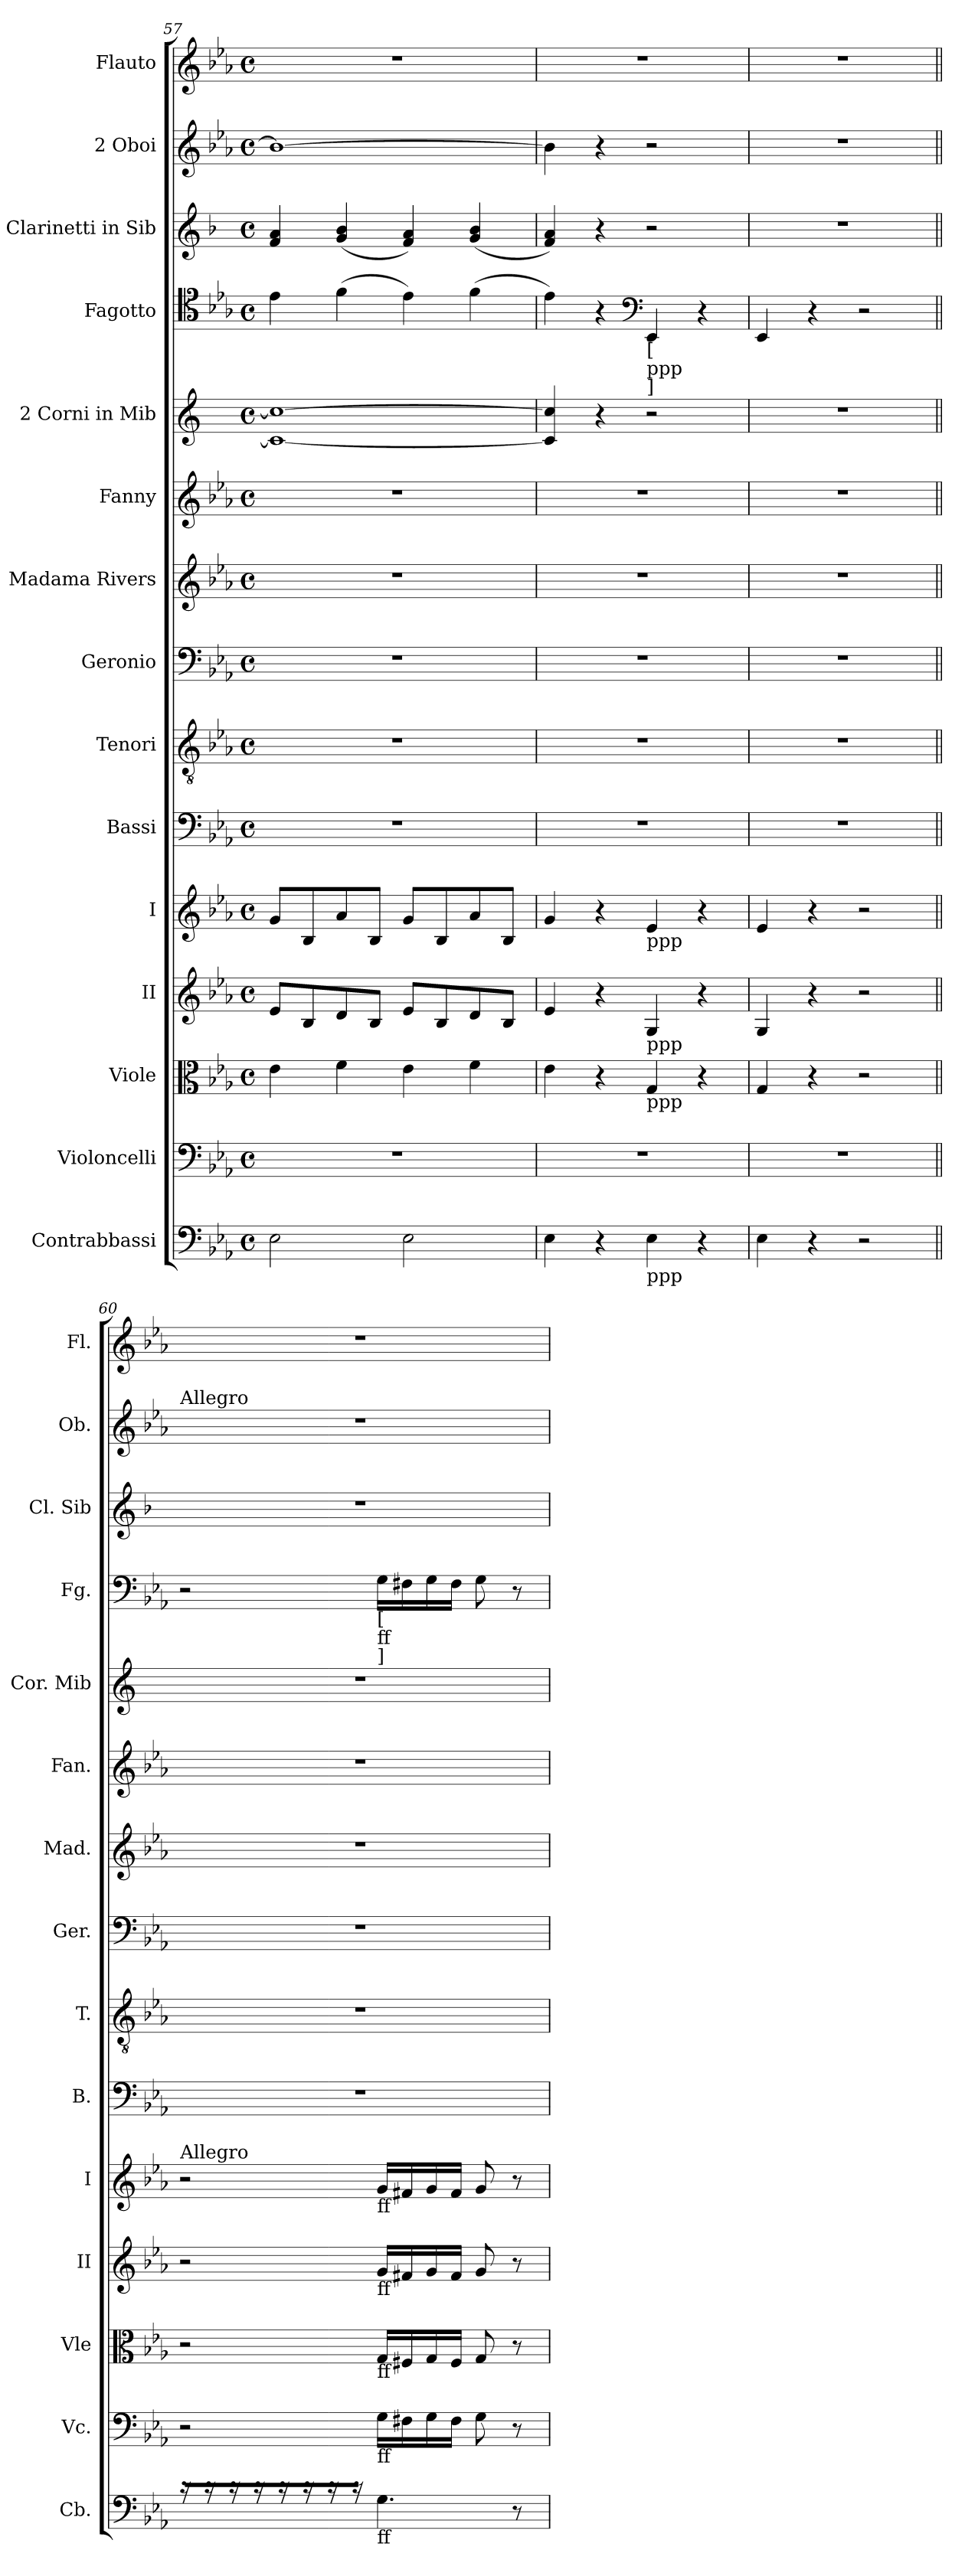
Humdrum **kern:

**kern	**kern	**kern	**kern	**kern	**kern	**kern	**kern	**kern	**kern	**kern	**kern	**kern	**kern	**kern
*part15	*part14	*part13	*part12	*part11	*part10	*part9	*part8	*part7	*part6	*part5	*part4	*part3	*part2	*part1
*staff15	*staff14	*staff13	*staff12	*staff11	*staff10	*staff9	*staff8	*staff7	*staff6	*staff5	*staff4	*staff3	*staff2	*staff1
*I"Contrabbassi	*I"Violoncelli	*I"Viole	*I"II	*I"I	*I"Bassi	*I"Tenori	*I"Geronio	*I"Madama Rivers	*I"Fanny	*I"2 Corni in Mib	*I"Fagotto	*I"2 Clarinetti in Sib	*I"2 Oboi	*I"Flauto
*I'Cb.	*I'Vc.	*I'Vle	*I'II	*I'I	*I'B.	*I'T.	*I'Ger.	*I'Mad.	*I'Fan.	*I'Cor. Mib	*I'Fg.	*I'Cl. Sib	*I'Ob.	*I'Fl.
*clefF4	*clefF4	*clefC3	*clefG2	*clefG2	*clefF4	*clefGv2	*clefF4	*clefG2	*clefG2	*clefG2	*clefC4	*clefG2	*clefG2	*clefG2
*	*	*	*	*	*	*	*	*	*	*	*	*ITrd1c2	*	*
*k[b-e-a-]	*k[b-e-a-]	*k[b-e-a-]	*k[b-e-a-]	*k[b-e-a-]	*k[b-e-a-]	*k[b-e-a-]	*k[b-e-a-]	*k[b-e-a-]	*k[b-e-a-]	*k[]	*k[b-e-a-]	*k[b-e-a-]	*k[b-e-a-]	*k[b-e-a-]
*E-:	*E-:	*E-:	*E-:	*E-:	*E-:	*E-:	*E-:	*E-:	*E-:	*C:	*E-:	*E-:	*E-:	*E-:
*M4/4	*M4/4	*M4/4	*M4/4	*M4/4	*M4/4	*M4/4	*M4/4	*M4/4	*M4/4	*M4/4	*M4/4	*M4/4	*M4/4	*M4/4
*met(c)	*met(c)	*met(c)	*met(c)	*met(c)	*met(c)	*met(c)	*met(c)	*met(c)	*met(c)	*met(c)	*met(c)	*met(c)	*met(c)	*met(c)
=57	=57	=57	=57	=57	=57	=57	=57	=57	=57	=57	=57	=57	=57	=57
2E-\	1r	4e-\	8e-/L	8g/L	1r	1r	1r	1r	1r	1c_ 1cc_	4e-\	4e-/ 4g/	1b-_	1r
.	.	.	8B-/	8B-/	.	.	.	.	.	.	.	.	.	.
.	.	4f\	8d/	8a-/	.	.	.	.	.	.	(>4f\	(<4f/ 4a-/	.	.
.	.	.	8B-/J	8B-/J	.	.	.	.	.	.	.	.	.	.
2E-\	.	4e-\	8e-/L	8g/L	.	.	.	.	.	.	4e-\)	4e-/ 4g/)	.	.
.	.	.	8B-/	8B-/	.	.	.	.	.	.	.	.	.	.
.	.	4f\	8d/	8a-/	.	.	.	.	.	.	(>4f\	(<4f/ 4a-/	.	.
.	.	.	8B-/J	8B-/J	.	.	.	.	.	.	.	.	.	.
=58	=58	=58	=58	=58	=58	=58	=58	=58	=58	=58	=58	=58	=58	=58
4E-\	1r	4e-\	4e-/	4g/	1r	1r	1r	1r	1r	4c/] 4cc/]	4e-\)	4e-/ 4g/)	4b-\]	1r
4r	.	4r	4r	4r	.	.	.	.	.	4r	4r	4r	4r	.
*	*	*	*	*	*	*	*	*	*	*	*clefF4	*	*	*
!	!	!	!	!	!	!	!	!	!	!	!LO:TX:b:t=[	!	!	!
!	!	!	!	!	!	!	!	!	!	!	!LO:TX:b:t=ppp	!	!	!
!	!	!	!	!	!	!	!	!	!	!	!LO:TX:b:t=]	!	!	!
!	!	!	!	!LO:TX:b:t=ppp	!	!	!	!	!	!	!	!	!	!
!	!	!	!LO:TX:b:t=ppp	!	!	!	!	!	!	!	!	!	!	!
!	!	!LO:TX:b:t=ppp	!	!	!	!	!	!	!	!	!	!	!	!
!LO:TX:b:t=ppp	!	!	!	!	!	!	!	!	!	!	!	!	!	!
4E-\	.	4G/	4G/	4e-/	.	.	.	.	.	2r	4EE-/	2r	2r	.
4r	.	4r	4r	4r	.	.	.	.	.	.	4r	.	.	.
=59	=59	=59	=59	=59	=59	=59	=59	=59	=59	=59	=59	=59	=59	=59
4E-\	1r	4G/	4G/	4e-/	1r	1r	1r	1r	1r	1r	4EE-/	1r	1r	1r
4r	.	4r	4r	4r	.	.	.	.	.	.	4r	.	.	.
2r	.	2r	2r	2r	.	.	.	.	.	.	2r	.	.	.
!!LO:PB:g=z
=60||	=60||	=60||	=60||	=60||	=60||	=60||	=60||	=60||	=60||	=60||	=60||	=60||	=60||	=60||
!	!	!	!	!	!	!	!	!	!	!	!	!	!LO:TX:a:t=Allegro	!
!	!	!	!	!LO:TX:a:t=Allegro	!	!	!	!	!	!	!	!	!	!
*tremolo	*	*	*	*	*	*	*	*	*	*	*	*	*	*
16rLL	2r	2r	2r	2r	1r	1r	1r	1r	1r	1r	2r	1r	1r	1r
16r	.	.	.	.	.	.	.	.	.	.	.	.	.	.
16r	.	.	.	.	.	.	.	.	.	.	.	.	.	.
16r	.	.	.	.	.	.	.	.	.	.	.	.	.	.
16r	.	.	.	.	.	.	.	.	.	.	.	.	.	.
16r	.	.	.	.	.	.	.	.	.	.	.	.	.	.
16r	.	.	.	.	.	.	.	.	.	.	.	.	.	.
16rJJ	.	.	.	.	.	.	.	.	.	.	.	.	.	.
*Xtremolo	*	*	*	*	*	*	*	*	*	*	*	*	*	*
!	!	!	!	!	!	!	!	!	!	!	!LO:TX:b:t=[	!	!	!
!	!	!	!	!	!	!	!	!	!	!	!LO:TX:b:t=ff	!	!	!
!	!	!	!	!	!	!	!	!	!	!	!LO:TX:b:t=]	!	!	!
!	!	!	!	!LO:TX:b:t=ff	!	!	!	!	!	!	!	!	!	!
!	!	!	!LO:TX:b:t=ff	!	!	!	!	!	!	!	!	!	!	!
!	!	!LO:TX:b:t=ff	!	!	!	!	!	!	!	!	!	!	!	!
!	!LO:TX:b:t=ff	!	!	!	!	!	!	!	!	!	!	!	!	!
!LO:TX:b:t=ff	!	!	!	!	!	!	!	!	!	!	!	!	!	!
4.G\	16G\LL	16G/LL	16g!/LL	16g/LL	.	.	.	.	.	.	16G\LL	.	.	.
.	16F#X\	16F#X/	16f#X!/	16f#X/	.	.	.	.	.	.	16F#X\	.	.	.
.	16G\	16G/	16g!/	16g/	.	.	.	.	.	.	16G\	.	.	.
.	16F#\JJ	16F#/JJ	16f#!/JJ	16f#/JJ	.	.	.	.	.	.	16F#\JJ	.	.	.
.	8G\	8G/	8g!/	8g/	.	.	.	.	.	.	8G\	.	.	.
8r	8r	8r	8r	8r	.	.	.	.	.	.	8r	.	.	.
=	=	=	=	=	=	=	=	=	=	=	=	=	=	=
*-	*-	*-	*-	*-	*-	*-	*-	*-	*-	*-	*-	*-	*-	*-
